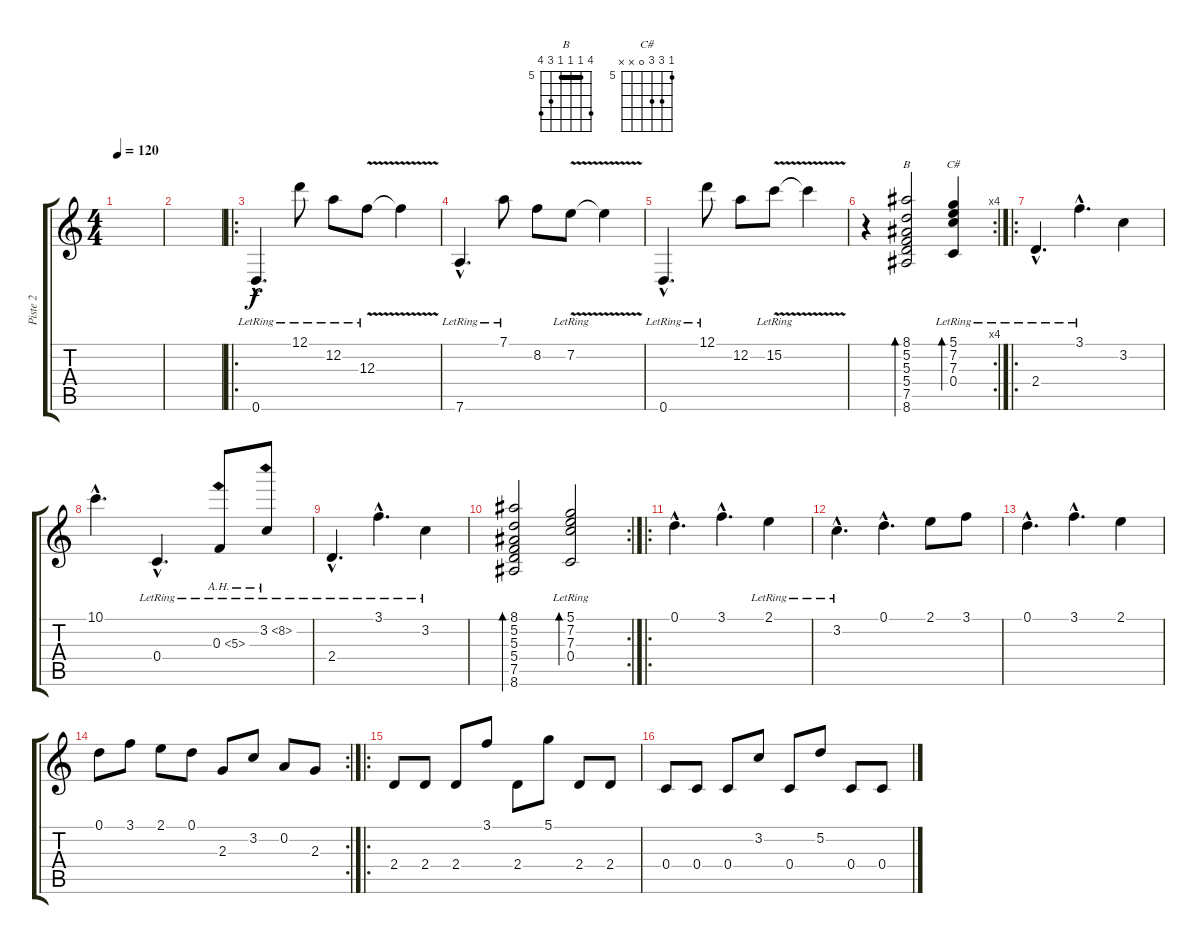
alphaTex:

\track ("Piste 2" "Piste 2") {instrument acousticguitarsteel}
\staff {score tabs}
\tuning (D4 A3 F3 C3 G2 D2) {hide}
\chord ("B" 8 5 5 5 7 8) {firstfret 5 barre 5}
\chord ("C#" 5 7 7 0 x x) {firstfret 5}
\ts (4 4)
\tempo 120
\clef g2
\ks c
|
|
\ro
0.6{hac lr}.4{d} 12.1{lr}.8 12.2{lr}.8 12.3{v lr}.8 12.3{t}.4 |
7.6{hac lr}.4{d} 7.1{lr}.8 8.2.8 7.2{v lr}.8 7.2{t}.4 |
0.6{hac lr}.4{d} 12.1{lr}.8 12.2.8 15.2{v lr}.8 15.2{t}.4 |
\rc 4
r.4 (8.1 5.2 5.3 5.4 7.5 8.6).2{bd 480 ch "B"} (5.1{lr} 7.2{lr} 7.3{lr} 0.4{lr}).4{bd 240 ch "C#"} |
\ro
2.4{hac lr}.4{d} 3.1{hac lr}.4{d} 3.2.4 |
10.1{hac}.4{d} 0.4{hac lr}.4{d} 0.3{ah 5 lr}.8 3.2{ah 5 lr}.8 |
2.4{hac lr}.4{d} 3.1{hac lr}.4{d} 3.2{lr}.4 |
\rc 2
(8.1 5.2 5.3 5.4 7.5 8.6).2{bd 480} (5.1{lr} 7.2{lr} 7.3{lr} 0.4{lr}).2{bd 480} |
\ro
0.1{hac}.4{d} 3.1{hac}.4{d} 2.1{lr}.4 |
3.2{hac lr}.4{d} 0.1{hac}.4{d} 2.1.8 3.1.8 |
0.1{hac}.4{d} 3.1{hac}.4{d} 2.1.4 |
\rc 2
0.1.8 3.1.8 2.1.8 0.1.8 2.3.8 3.2.8 0.2.8 2.3.8 |
\ro
2.4.8 2.4.8 2.4.8 3.1.8 2.4.8 5.1.8 2.4.8 2.4.8 |
0.4.8 0.4.8 0.4.8 3.2.8 0.4.8 5.2.8 0.4.8 0.4.8
